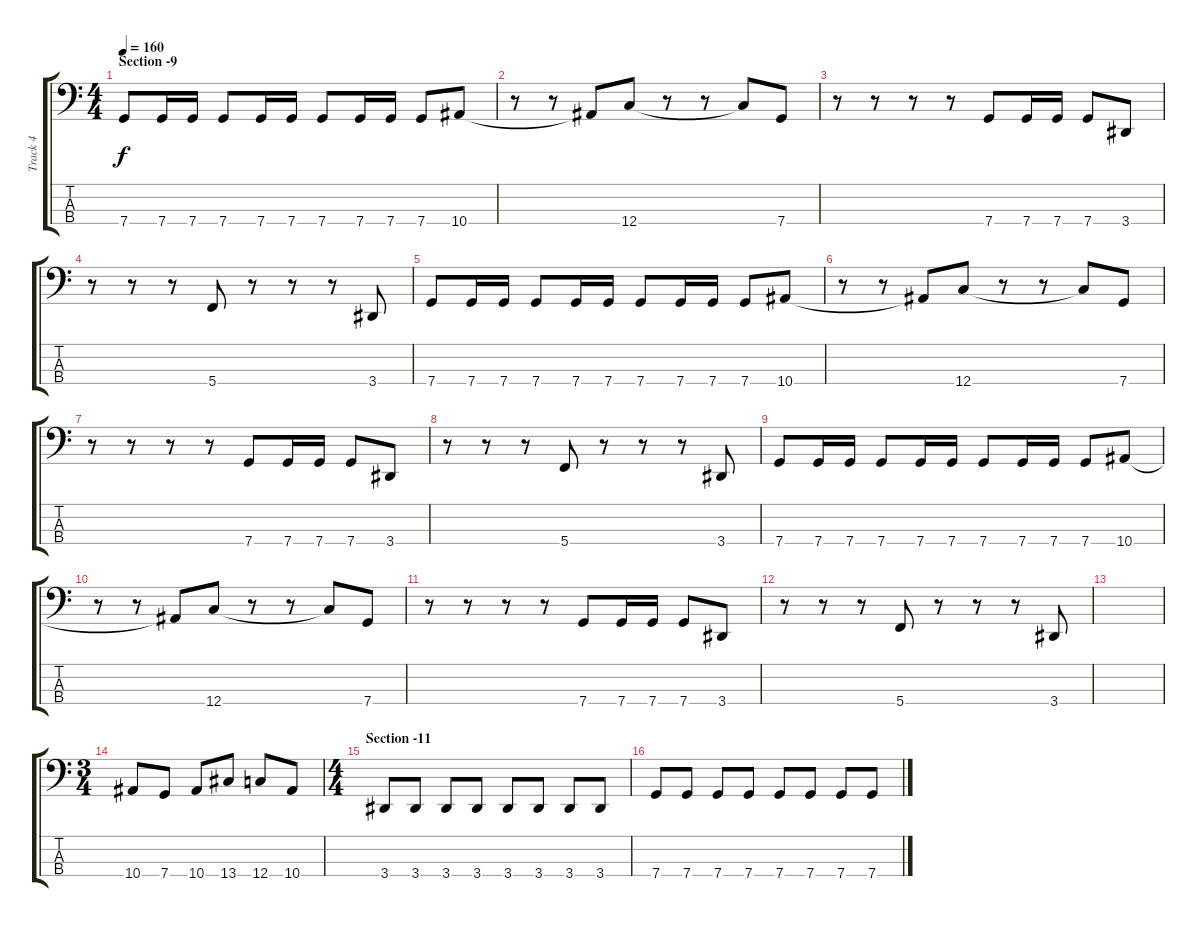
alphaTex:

\track ("Track 4" "Track 4") {instrument electricbassfinger}
\staff {score tabs}
\tuning (F2 C2 G1 C1) {hide}
\ts (4 4)
\section ("" "Section -9")
\tempo 160
\clef f4
\ks c
7.4.8{dy f} 7.4.16 7.4.16 7.4.8 7.4.16 7.4.16 7.4.8 7.4.16 7.4.16 7.4.8 10.4.8 |
r.8 r.8 10.4{t}.8 12.4.8 r.8 r.8 12.4{t}.8 7.4.8 |
r.8 r.8 r.8 r.8 7.4.8 7.4.16 7.4.16 7.4.8 3.4.8 |
r.8 r.8 r.8 5.4.8 r.8 r.8 r.8 3.4.8 |
7.4.8 7.4.16 7.4.16 7.4.8 7.4.16 7.4.16 7.4.8 7.4.16 7.4.16 7.4.8 10.4.8 |
r.8 r.8 10.4{t}.8 12.4.8 r.8 r.8 12.4{t}.8 7.4.8 |
r.8 r.8 r.8 r.8 7.4.8 7.4.16 7.4.16 7.4.8 3.4.8 |
r.8 r.8 r.8 5.4.8 r.8 r.8 r.8 3.4.8 |
7.4.8 7.4.16 7.4.16 7.4.8 7.4.16 7.4.16 7.4.8 7.4.16 7.4.16 7.4.8 10.4.8 |
r.8 r.8 10.4{t}.8 12.4.8 r.8 r.8 12.4{t}.8 7.4.8 |
r.8 r.8 r.8 r.8 7.4.8 7.4.16 7.4.16 7.4.8 3.4.8 |
r.8 r.8 r.8 5.4.8 r.8 r.8 r.8 3.4.8 |
|
\ts (3 4)
10.4.8 7.4.8 10.4.8 13.4.8 12.4.8 10.4.8 |
\ts (4 4)
\section ("" "Section -11")
3.4.8 3.4.8 3.4.8 3.4.8 3.4.8 3.4.8 3.4.8 3.4.8 |
7.4.8 7.4.8 7.4.8 7.4.8 7.4.8 7.4.8 7.4.8 7.4.8
